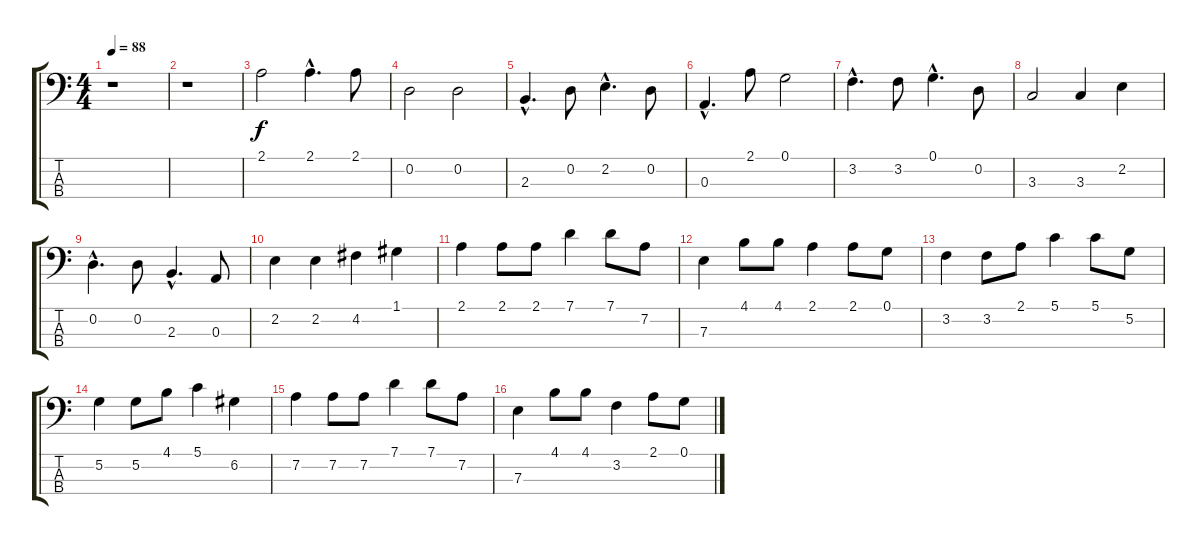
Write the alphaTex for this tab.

\track "" {instrument electricbassfinger}
\staff {score tabs}
\tuning (G2 D2 A1 E1) {hide}
\ts (4 4)
\tempo 88
\clef f4
\ks c
r.1{dy f instrument electricbassfinger} |
r.1 |
2.1.2 2.1{hac}.4{d} 2.1.8 |
0.2.2 0.2.2 |
2.3{hac}.4{d} 0.2.8 2.2{hac}.4{d} 0.2.8 |
0.3{hac}.4{d} 2.1.8 0.1.2 |
3.2{hac}.4{d} 3.2.8 0.1{hac}.4{d} 0.2.8 |
3.3.2 3.3.4 2.2.4 |
0.2{hac}.4{d} 0.2.8 2.3{hac}.4{d} 0.3.8 |
2.2.4 2.2.4 4.2.4 1.1.4 |
2.1.4 2.1.8 2.1.8 7.1.4 7.1.8 7.2.8 |
7.3.4 4.1.8 4.1.8 2.1.4 2.1.8 0.1.8 |
3.2.4 3.2.8 2.1.8 5.1.4 5.1.8 5.2.8 |
5.2.4 5.2.8 4.1.8 5.1.4 6.2.4 |
7.2.4 7.2.8 7.2.8 7.1.4 7.1.8 7.2.8 |
7.3.4 4.1.8 4.1.8 3.2.4 2.1.8 0.1.8
